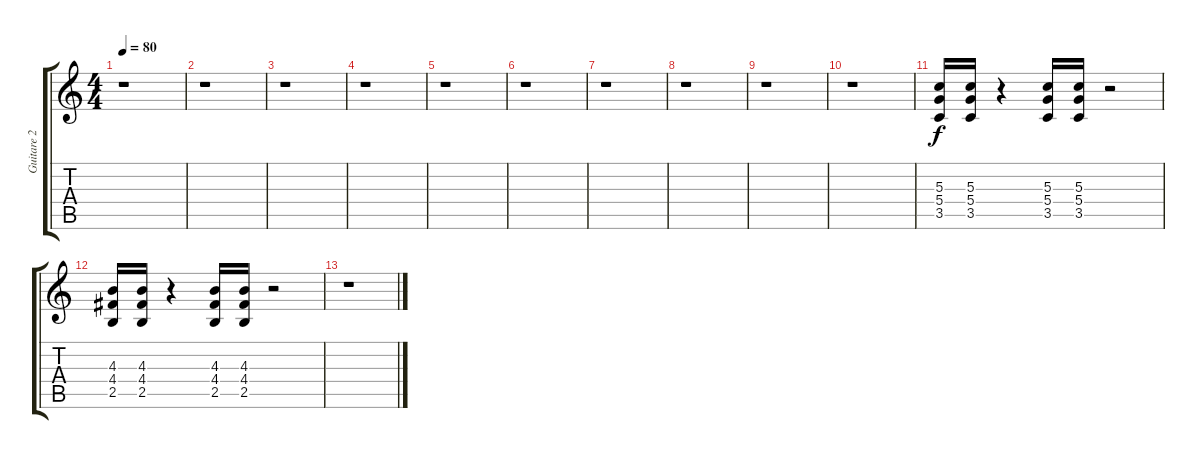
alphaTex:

\track ("Guitare 2 Saturé" "Guitare 2 ") {instrument distortionguitar}
\staff {score tabs}
\tuning (E4 B3 G3 D3 A2 E2) {hide}
\ts (4 4)
\tempo 80
\clef g2
\ks c
r.1{dy f} |
r.1 |
r.1 |
r.1 |
r.1 |
r.1 |
r.1 |
r.1 |
r.1 |
r.1 |
(5.3 5.4 3.5).16 (5.3 5.4 3.5).16 r.4 (5.3 5.4 3.5).16 (5.3 5.4 3.5).16 r.2 |
(4.3 4.4 2.5).16 (4.3 4.4 2.5).16 r.4 (4.3 4.4 2.5).16 (4.3 4.4 2.5).16 r.2 |
r.1
